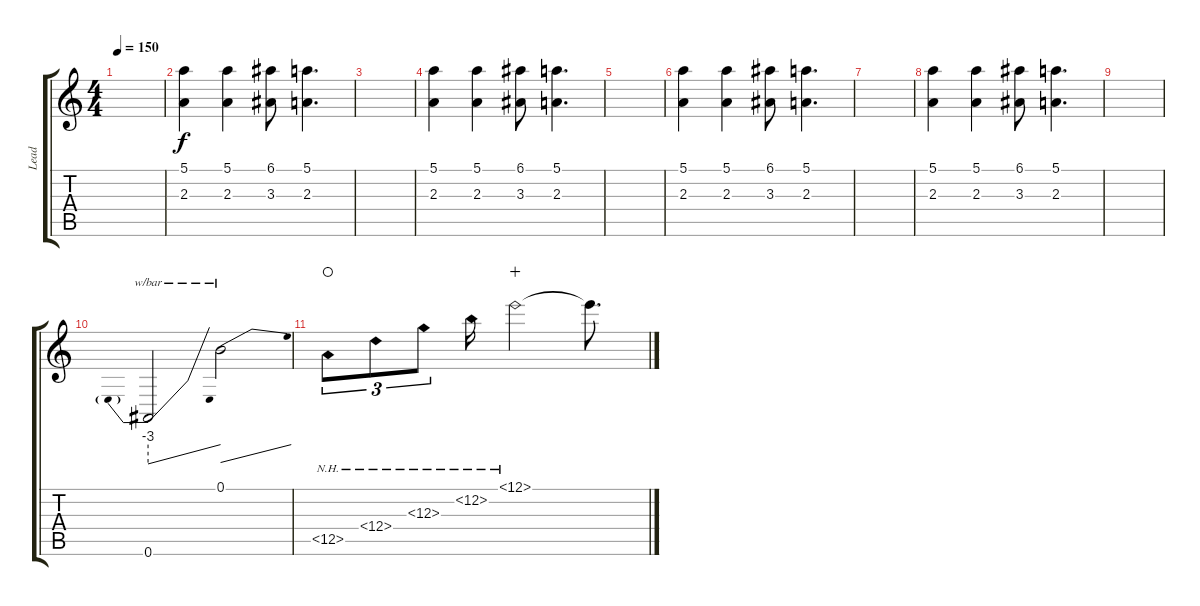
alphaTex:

\track ("Lead" "Lead") {instrument distortionguitar}
\staff {score tabs}
\tuning (E4 B3 G3 D3 A2 E2) {hide}
\ts (4 4)
\tempo 150
\clef g2
\ks c
|
(5.1 2.3).4 (5.1 2.3).4 (6.1 3.3).8 (5.1 2.3).4{d} |
|
(5.1 2.3).4 (5.1 2.3).4 (6.1 3.3).8 (5.1 2.3).4{d} |
|
(5.1 2.3).4 (5.1 2.3).4 (6.1 3.3).8 (5.1 2.3).4{d} |
|
(5.1 2.3).4 (5.1 2.3).4 (6.1 3.3).8 (5.1 2.3).4{d} |
|
0.6.2{tbe (predivedive default 0 -12 60 0)} 0.1.2{tbe (dive default 0 -10 60 0)} |
12.5{nh}.8{tu (3 2) waho} 12.4{nh}.8{tu (3 2)} 12.3{nh}.8{tu (3 2)} 12.2{nh}.16 12.1{nh}.2{wahc} 12.1{t}.8{d}
